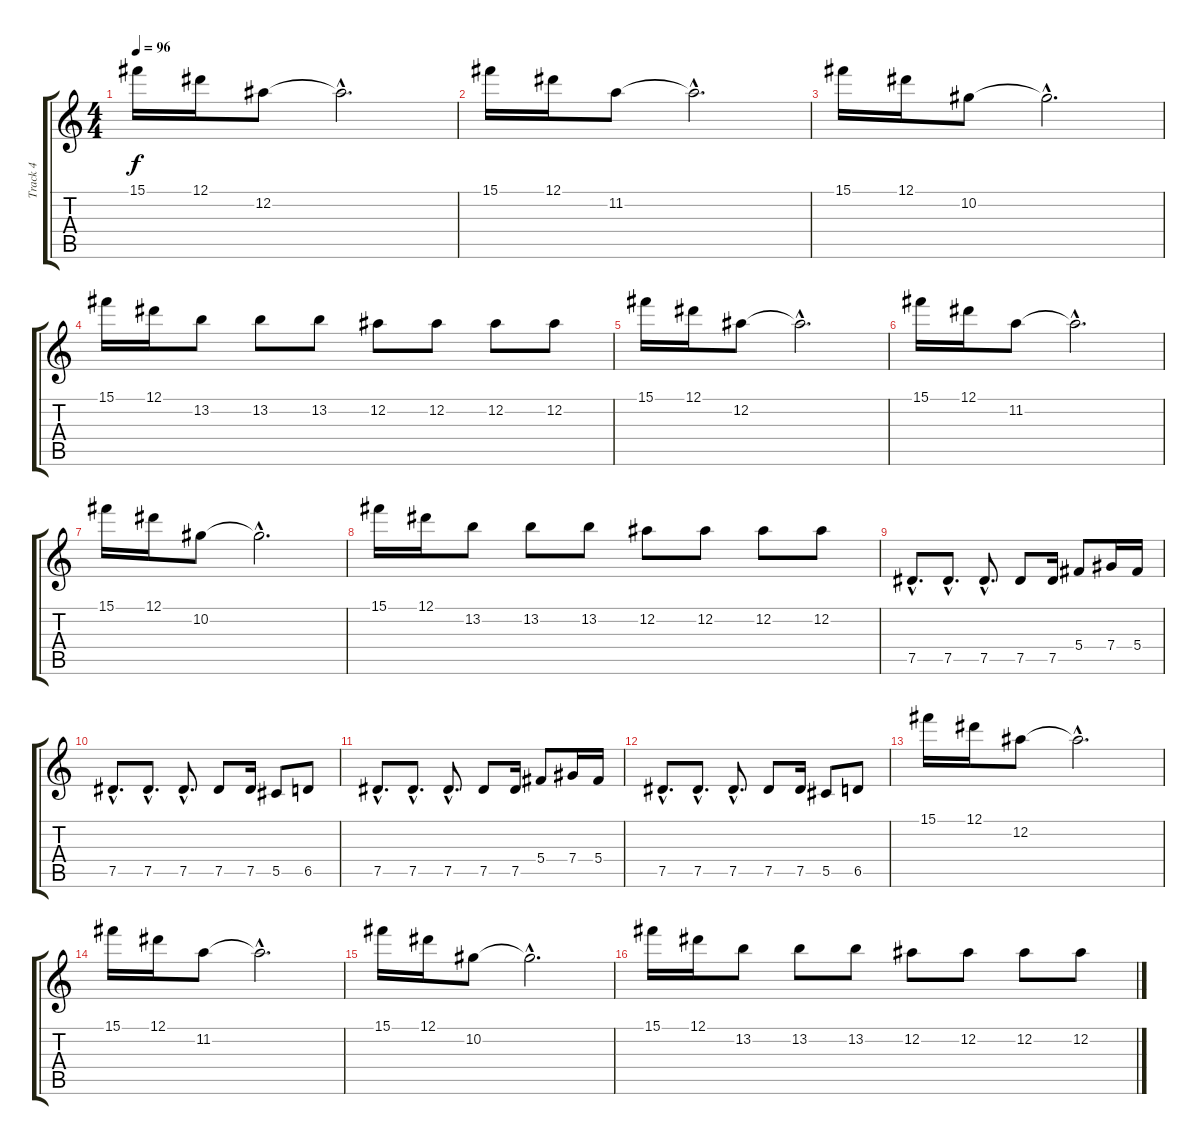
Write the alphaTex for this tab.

\track ("Track 4" "Track 4") {instrument electricguitarmuted}
\staff {score tabs}
\tuning (Eb4 Bb3 Gb3 Db3 Ab2 Db2) {hide}
\ts (4 4)
\tempo 96
\clef g2
\ks c
15.1.16{dy f} 12.1.16 12.2.8 12.2{hac t}.2{d} |
15.1.16 12.1.16 11.2.8 11.2{hac t}.2{d} |
15.1.16 12.1.16 10.2.8 10.2{hac t}.2{d} |
15.1.16 12.1.16 13.2.8 13.2.8 13.2.8 12.2.8 12.2.8 12.2.8 12.2.8 |
15.1.16 12.1.16 12.2.8 12.2{hac t}.2{d} |
15.1.16 12.1.16 11.2.8 11.2{hac t}.2{d} |
15.1.16 12.1.16 10.2.8 10.2{hac t}.2{d} |
15.1.16 12.1.16 13.2.8 13.2.8 13.2.8 12.2.8 12.2.8 12.2.8 12.2.8 |
7.5{hac}.8{d} 7.5{hac}.8{d} 7.5{hac}.8{d} 7.5.8 7.5.16 5.4.8 7.4.16 5.4.16 |
7.5{hac}.8{d} 7.5{hac}.8{d} 7.5{hac}.8{d} 7.5.8 7.5.16 5.5.8 6.5.8 |
7.5{hac}.8{d} 7.5{hac}.8{d} 7.5{hac}.8{d} 7.5.8 7.5.16 5.4.8 7.4.16 5.4.16 |
7.5{hac}.8{d} 7.5{hac}.8{d} 7.5{hac}.8{d} 7.5.8 7.5.16 5.5.8 6.5.8 |
15.1.16 12.1.16 12.2.8 12.2{hac t}.2{d} |
15.1.16 12.1.16 11.2.8 11.2{hac t}.2{d} |
15.1.16 12.1.16 10.2.8 10.2{hac t}.2{d} |
15.1.16 12.1.16 13.2.8 13.2.8 13.2.8 12.2.8 12.2.8 12.2.8 12.2.8
